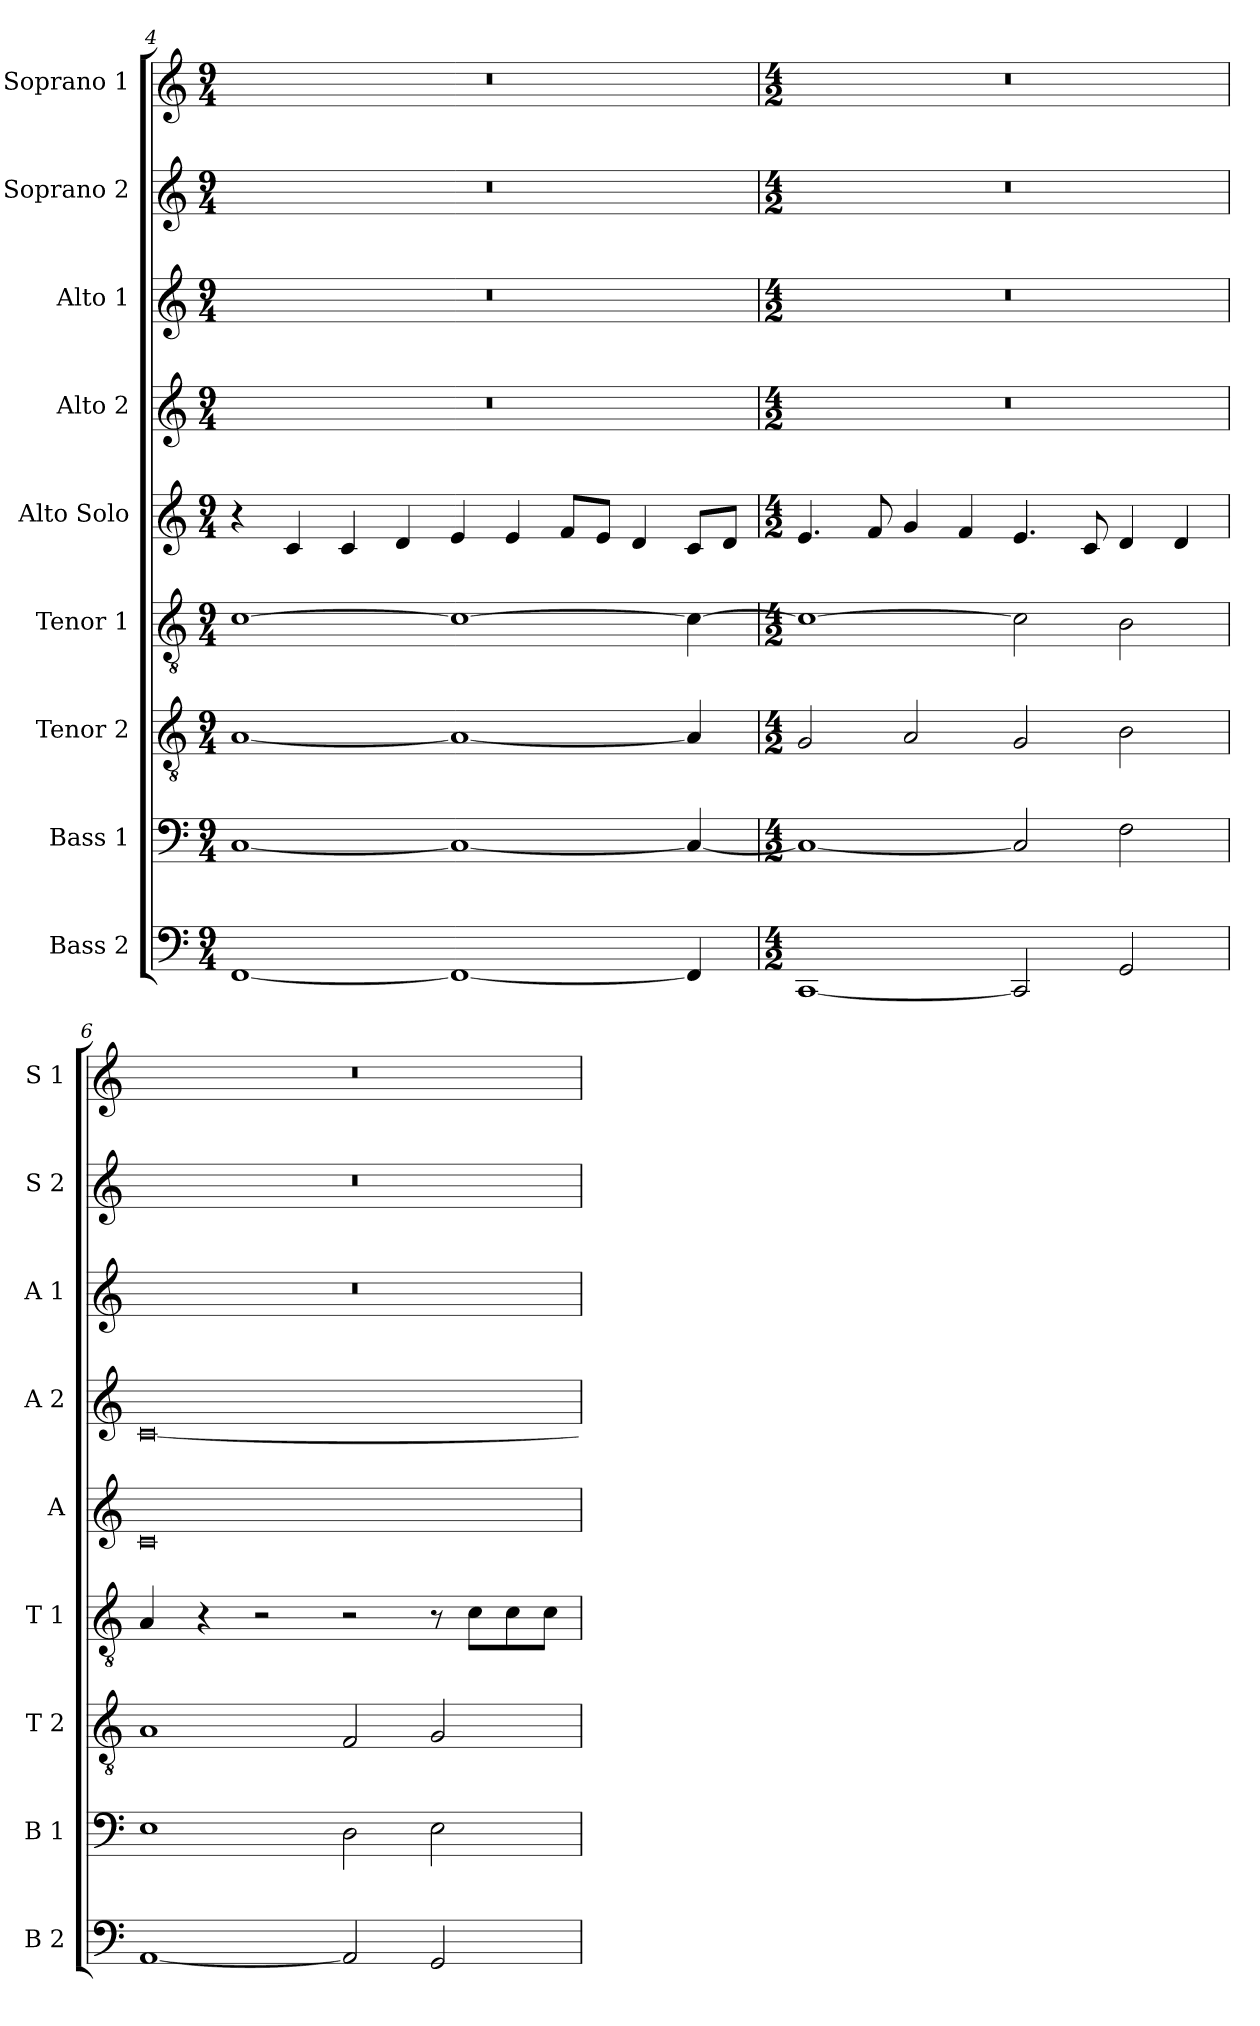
**kern	**kern	**kern	**kern	**kern	**kern	**kern	**kern	**kern
*part9	*part8	*part7	*part6	*part5	*part4	*part3	*part2	*part1
*staff9	*staff8	*staff7	*staff6	*staff5	*staff4	*staff3	*staff2	*staff1
*I"Bass 2	*I"Bass 1	*I"Tenor 2	*I"Tenor 1	*I"Alto Solo	*I"Alto 2	*I"Alto 1	*I"Soprano 2	*I"Soprano 1
*I'B 2	*I'B 1	*I'T 2	*I'T 1	*I'A	*I'A 2	*I'A 1	*I'S 2	*I'S 1
*clefF4	*clefF4	*clefGv2	*clefGv2	*clefG2	*clefG2	*clefG2	*clefG2	*clefG2
*k[]	*k[]	*k[]	*k[]	*k[]	*k[]	*k[]	*k[]	*k[]
*C:	*C:	*C:	*C:	*C:	*C:	*C:	*C:	*C:
*M9/4	*M9/4	*M9/4	*M9/4	*M9/4	*M9/4	*M9/4	*M9/4	*M9/4
=4	=4	=4	=4	=4	=4	=4	=4	=4
[1FF	[1C	[1A	[1c	4r	4%9r	4%9r	4%9r	4%9r
.	.	.	.	4c	.	.	.	.
.	.	.	.	4c	.	.	.	.
.	.	.	.	4d	.	.	.	.
1FF_	1C_	1A_	1c_	4e	.	.	.	.
.	.	.	.	4e	.	.	.	.
.	.	.	.	8fL	.	.	.	.
.	.	.	.	8eJ	.	.	.	.
.	.	.	.	4d	.	.	.	.
4FF]	4C_	4A]	4c_	8cL	.	.	.	.
.	.	.	.	8dJ	.	.	.	.
=5	=5	=5	=5	=5	=5	=5	=5	=5
*M4/2	*M4/2	*M4/2	*M4/2	*M4/2	*M4/2	*M4/2	*M4/2	*M4/2
[1CC	1C_	2G	1c_	4.e	0r	0r	0r	0r
.	.	.	.	8f	.	.	.	.
.	.	2A	.	4g	.	.	.	.
.	.	.	.	4f	.	.	.	.
2CC]	2C]	2G	2c]	4.e	.	.	.	.
.	.	.	.	8c	.	.	.	.
2GG	2F	2B	2B	4d	.	.	.	.
.	.	.	.	4d	.	.	.	.
=6	=6	=6	=6	=6	=6	=6	=6	=6
[1AA	1E	1A	4A	0c	[0c	0r	0r	0r
.	.	.	4r	.	.	.	.	.
.	.	.	2r	.	.	.	.	.
2AA]	2D	2F	2r	.	.	.	.	.
2GG	2E	2G	8r	.	.	.	.	.
.	.	.	8c\L	.	.	.	.	.
.	.	.	8c\	.	.	.	.	.
.	.	.	8c\J	.	.	.	.	.
=	=	=	=	=	=	=	=	=
*-	*-	*-	*-	*-	*-	*-	*-	*-
